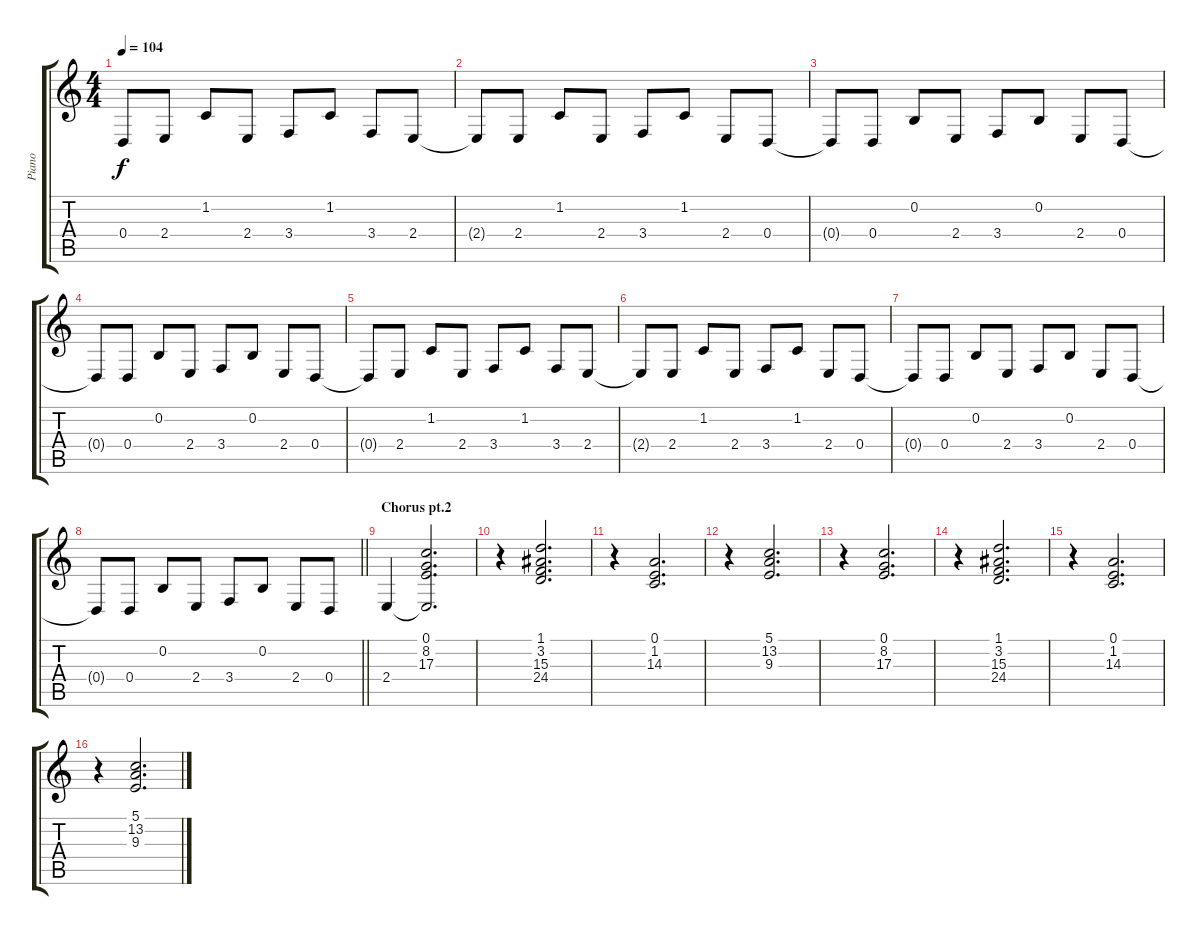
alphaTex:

\track ("Piano" "Piano") {instrument fx7echoes}
\staff {score tabs}
\tuning (E4 B3 G3 D3 A2 E2) {hide}
\ts (4 4)
\tempo 104
\clef g2
\ks c
0.4{t}.8{dy f} 2.4.8 1.2.8 2.4.8 3.4.8 1.2.8 3.4.8 2.4.8 |
2.4{t}.8 2.4.8 1.2.8 2.4.8 3.4.8 1.2.8 2.4.8 0.4.8 |
0.4{t}.8 0.4.8 0.2.8 2.4.8 3.4.8 0.2.8 2.4.8 0.4.8 |
0.4{t}.8 0.4.8 0.2.8 2.4.8 3.4.8 0.2.8 2.4.8 0.4.8 |
0.4{t}.8 2.4.8 1.2.8 2.4.8 3.4.8 1.2.8 3.4.8 2.4.8 |
2.4{t}.8 2.4.8 1.2.8 2.4.8 3.4.8 1.2.8 2.4.8 0.4.8 |
0.4{t}.8 0.4.8 0.2.8 2.4.8 3.4.8 0.2.8 2.4.8 0.4.8 |
\barLineRight lightlight
0.4{t}.8 0.4.8 0.2.8 2.4.8 3.4.8 0.2.8 2.4.8 0.4.8 |
\section ("" "Chorus pt.2")
2.4.4 (0.1 8.2 17.3 2.4{t}).2{d} |
r.4 (1.1 3.2 15.3 24.4).2{d} |
r.4 (0.1 1.2 14.3).2{d} |
r.4 (5.1 13.2 9.3).2{d} |
r.4 (0.1 8.2 17.3).2{d} |
r.4 (1.1 3.2 15.3 24.4).2{d} |
r.4 (0.1 1.2 14.3).2{d} |
r.4 (5.1 13.2 9.3).2{d}
